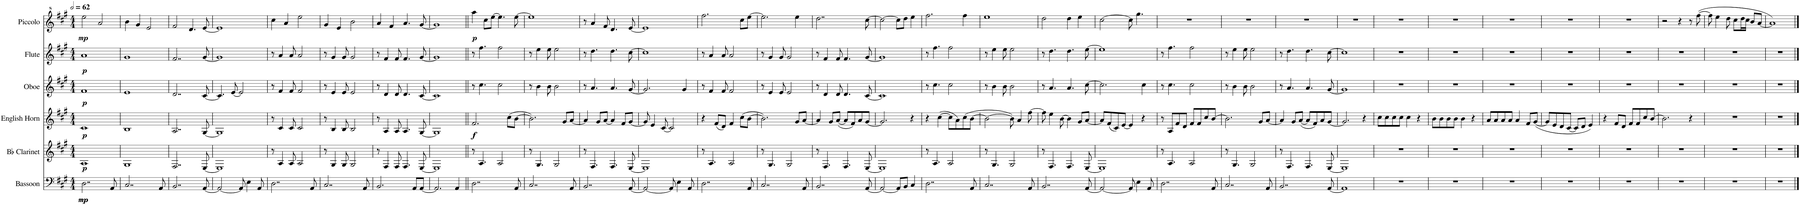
**kern	**dynam	**kern	**dynam	**kern	**dynam	**kern	**dynam	**kern	**dynam	**kern	**dynam
*part6	*part6	*part5	*part5	*part4	*part4	*part3	*part3	*part2	*part2	*part1	*part1
*staff6	*staff6	*staff5	*staff5	*staff4	*staff4	*staff3	*staff3	*staff2	*staff2	*staff1	*staff1
*I"Bassoon	*	*I"Bb Clarinet	*	*I"English Horn	*	*I"Oboe	*	*I"Flute	*	*I"Piccolo	*
*I'Bsn.	*	*I'Bb Cl.	*	*I'E. Hn.	*	*I'Ob.	*	*I'Fl.	*	*I'Picc.	*
*clefF4	*	*clefG2	*	*clefG2	*	*clefG2	*	*clefG2	*	*clefG^2	*
*	*	*ITrd1c2	*	*ITrd4c7	*	*	*	*	*	*ITrd-7c-12	*
*k[f#c#g#]	*	*k[f#c#g#]	*	*k[f#c#g#]	*	*k[f#c#g#]	*	*k[f#c#g#]	*	*k[f#c#g#]	*
*M4/4	*	*M4/4	*	*M4/4	*	*M4/4	*	*M4/4	*	*M4/4	*
*MM124	*	*MM124	*	*MM124	*	*MM124	*	*MM124	*	*MM124	*
=1	=1	=1	=1	=1	=1	=1	=1	=1	=1	=1	=1
!	!LO:DY:b	!	!	!	!	!	!	!	!	!	!
!	!LO:DY:n=1:b	!	!LO:DY:b	!	!LO:DY:b	!	!LO:DY:b	!	!LO:DY:b	!	!LO:DY:b
2..D\	mp mp	1A	p	1c#	p	1f#	p	1a	p	2eee\	mp
.	.	.	.	.	.	.	.	.	.	2aa/	.
8AA/	.	.	.	.	.	.	.	.	.	.	.
=2	=2	=2	=2	=2	=2	=2	=2	=2	=2	=2	=2
2..C#/	.	1G#	.	1B	.	1e	.	1g#	.	4bb\	.
.	.	.	.	.	.	.	.	.	.	4gg#/	.
.	.	.	.	.	.	.	.	.	.	2ee/	.
8AA/	.	.	.	.	.	.	.	.	.	.	.
=3	=3	=3	=3	=3	=3	=3	=3	=3	=3	=3	=3
2..BB/	.	2..F#/	.	2..A/	.	2..d/	.	2..f#/	.	2ff#/	.
.	.	.	.	.	.	.	.	.	.	4.dd/	.
[8AA/	.	[8E/	.	[8G#/	.	[8c#/	.	[8g#/	.	[8ee/	.
=4	=4	=4	=4	=4	=4	=4	=4	=4	=4	=4	=4
2AA/_	.	1E]	.	1G#]	.	4.c#/]	.	1g#]	.	1ee]	.
.	.	.	.	.	.	[8e/	.	.	.	.	.
8AA/]	.	.	.	.	.	2e/]	.	.	.	.	.
4E\	.	.	.	.	.	.	.	.	.	.	.
8AA/	.	.	.	.	.	.	.	.	.	.	.
=5	=5	=5	=5	=5	=5	=5	=5	=5	=5	=5	=5
2..D\	.	8r	.	8r	.	8r	.	8r	.	4ccc#\	.
.	.	4A/	.	4c#/	.	4f#/	.	4a/	.	.	.
.	.	.	.	.	.	.	.	.	.	4aa/	.
.	.	8A/	.	8c#/	.	8f#/	.	8a/	.	.	.
.	.	2A/	.	2c#/	.	2f#/	.	2a/	.	2eee\	.
8AA/	.	.	.	.	.	.	.	.	.	.	.
=6	=6	=6	=6	=6	=6	=6	=6	=6	=6	=6	=6
2..C#/	.	8r	.	8r	.	8r	.	8r	.	4gg#/	.
.	.	4G#/	.	4B/	.	4e/	.	4g#/	.	.	.
.	.	.	.	.	.	.	.	.	.	4ee/	.
.	.	8G#/	.	8B/	.	8e/	.	8g#/	.	.	.
.	.	2G#/	.	2B/	.	2e/	.	2g#/	.	2bb\	.
8AA/	.	.	.	.	.	.	.	.	.	.	.
=7	=7	=7	=7	=7	=7	=7	=7	=7	=7	=7	=7
2.BB/	.	8r	.	8r	.	8r	.	8r	.	4aa/	.
.	.	4F#/	.	4A/	.	4d/	.	4f#/	.	.	.
.	.	.	.	.	.	.	.	.	.	4ff#/	.
.	.	8F#/	.	8A/	.	8d/	.	8f#/	.	.	.
.	.	4.F#/	.	4.A/	.	4.d/	.	4.f#/	.	4.aa/	.
8AA/L	.	.	.	.	.	.	.	.	.	.	.
[8AA/J	.	[8E/	.	[8G#/	.	[8c#/	.	[8g#/	.	[8gg#/	.
=8	=8	=8	=8	=8	=8	=8	=8	=8	=8	=8	=8
2.AA/]	.	1E]	.	1G#]	.	1c#]	.	1g#]	.	1gg#]	.
4AA/	.	.	.	.	.	.	.	.	.	.	.
=9||	=9||	=9||	=9||	=9||	=9||	=9||	=9||	=9||	=9||	=9||	=9||
!	!	!	!	!	!LO:DY:b	!	!	!	!	!	!LO:DY:b
2..D\	.	8r	.	2.f#/	f	8r	.	8r	.	4aaa\	p
.	.	4.A/	.	.	.	4.cc#\	.	4.ff#\	.	.	.
.	.	.	.	.	.	.	.	.	.	8ccc#\L	.
.	.	.	.	.	.	.	.	.	.	[8eee\J	.
.	.	2A/	.	.	.	2cc#\	.	2ff#\	.	4.eee\]	.
.	.	.	.	(8cc#\L	.	.	.	.	.	.	.
8AA/	.	.	.	[8b\J	.	.	.	.	.	[8eee\	.
=10	=10	=10	=10	=10	=10	=10	=10	=10	=10	=10	=10
2..C#/	.	8r	.	2.b\])	.	8r	.	8r	.	1eee]	.
.	.	4.G#/	.	.	.	4b\	.	4ee\	.	.	.
.	.	.	.	.	.	8b\	.	8ee\	.	.	.
.	.	2G#/	.	.	.	2b\	.	2ee\	.	.	.
.	.	.	.	8g#/L	.	.	.	.	.	.	.
8AA/	.	.	.	[8a/J	.	.	.	.	.	.	.
=11	=11	=11	=11	=11	=11	=11	=11	=11	=11	=11	=11
2..BB/	.	8r	.	4a/]	.	8r	.	8r	.	8r	.
.	.	4.F#/	.	.	.	4.a/	.	4.dd\	.	4aa/	.
.	.	.	.	8g#/L	.	.	.	.	.	.	.
.	.	.	.	[8a/J	.	.	.	.	.	8ff#/	.
.	.	4.F#/	.	4a/]	.	4.a/	.	4.dd\	.	4.dd/	.
.	.	.	.	8f#/L	.	.	.	.	.	.	.
[8AA/	.	[8E/	.	[8g#/J	.	[8g#/	.	[8cc#\	.	[8ee/	.
=12	=12	=12	=12	=12	=12	=12	=12	=12	=12	=12	=12
2AA/_	.	1E]	.	8g#/]	.	2.g#/]	.	1cc#]	.	1ee]	.
.	.	.	.	4e/	.	.	.	.	.	.	.
.	.	.	.	[8c#/	.	.	.	.	.	.	.
8AA/]	.	.	.	2c#/]	.	.	.	.	.	.	.
4E\	.	.	.	.	.	.	.	.	.	.	.
.	.	.	.	.	.	4g#/	.	.	.	.	.
8AA/	.	.	.	.	.	.	.	.	.	.	.
=13	=13	=13	=13	=13	=13	=13	=13	=13	=13	=13	=13
2..D\	.	8r	.	4r	.	8r	.	8r	.	2.fff#\	.
.	.	4.A/	.	.	.	4f#/	.	4a/	.	.	.
.	.	.	.	(8f#/L	.	.	.	.	.	.	.
.	.	.	.	8d/J)	.	8f#/	.	8a/	.	.	.
.	.	2A/	.	4f#/	.	2f#/	.	2a/	.	.	.
.	.	.	.	(8cc#\L	.	.	.	.	.	8ccc#\L	.
8AA/	.	.	.	[8b\J	.	.	.	.	.	[8eee\J	.
=14	=14	=14	=14	=14	=14	=14	=14	=14	=14	=14	=14
2..C#/	.	8r	.	2.b\])	.	8r	.	8r	.	2.eee\]	.
.	.	4.G#/	.	.	.	4e/	.	4g#/	.	.	.
.	.	.	.	.	.	8e/	.	8g#/	.	.	.
.	.	2G#/	.	.	.	2e/	.	2g#/	.	.	.
.	.	.	.	8g#/L	.	.	.	.	.	4eee\	.
8AA/	.	.	.	[8a/J	.	.	.	.	.	.	.
=15	=15	=15	=15	=15	=15	=15	=15	=15	=15	=15	=15
2..BB/	.	8r	.	4a/]	.	8r	.	8r	.	2..ddd\	.
.	.	4.F#/	.	.	.	4d/	.	4f#/	.	.	.
.	.	.	.	8g#/L	.	.	.	.	.	.	.
.	.	.	.	([8a/J	.	8d/	.	8f#/	.	.	.
.	.	4.F#/	.	8a/L]	.	4.d/	.	4.f#/	.	.	.
.	.	.	.	8f#/)	.	.	.	.	.	.	.
.	.	.	.	8a/	.	.	.	.	.	.	.
[8AA/	.	[8E/	.	[8g#/J	.	[8c#/	.	[8g#/	.	[8ccc#\	.
=16	=16	=16	=16	=16	=16	=16	=16	=16	=16	=16	=16
2AA/_	.	1E]	.	2.g#/]	.	1c#]	.	1g#]	.	2ccc#\_	.
8AA/L]	.	.	.	.	.	.	.	.	.	8ccc#\L]	.
8BB/J	.	.	.	.	.	.	.	.	.	8ddd\J	.
4C#/	.	.	.	4r	.	.	.	.	.	4eee\	.
=17	=17	=17	=17	=17	=17	=17	=17	=17	=17	=17	=17
2..D\	.	8r	.	4r	.	8r	.	8r	.	2.fff#\	.
.	.	4.A/	.	.	.	4.cc#\	.	4.ff#\	.	.	.
.	.	.	.	([4cc#\	.	.	.	.	.	.	.
.	.	2A/	.	8cc#\L]	.	2cc#\	.	2ff#\	.	.	.
.	.	.	.	8a\)	.	.	.	.	.	.	.
.	.	.	.	(8cc#\	.	.	.	.	.	4fff#\	.
8AA/	.	.	.	[8b\J	.	.	.	.	.	.	.
=18	=18	=18	=18	=18	=18	=18	=18	=18	=18	=18	=18
2..C#/	.	8r	.	2b\_	.	8r	.	8r	.	1eee	.
.	.	4.G#/	.	.	.	4b\	.	4ee\	.	.	.
.	.	.	.	.	.	8b\	.	8ee\	.	.	.
.	.	2G#/	.	8b\])	.	2b\	.	2ee\	.	.	.
.	.	.	.	4a/	.	.	.	.	.	.	.
8AA/	.	.	.	[8ff#\	.	.	.	.	.	.	.
=19	=19	=19	=19	=19	=19	=19	=19	=19	=19	=19	=19
2..BB/	.	8r	.	8ff#\]	.	8r	.	8r	.	2ddd\	.
.	.	4.F#/	.	4ee\	.	4.a/	.	4.dd\	.	.	.
.	.	.	.	[8b\	.	.	.	.	.	.	.
.	.	4.F#/	.	4b\]	.	4.a/	.	4.dd\	.	4ddd\	.
.	.	.	.	8g#/L	.	.	.	.	.	4eee\	.
[8AA/	.	[8E/	.	[8a/J	.	[8cc#\	.	[8ee\	.	.	.
=20	=20	=20	=20	=20	=20	=20	=20	=20	=20	=20	=20
2AA/_	.	1E]	.	8a/L]	.	2.cc#\]	.	1ee]	.	[2ccc#\	.
.	.	.	.	(8f#/	.	.	.	.	.	.	.
.	.	.	.	8c#/)	.	.	.	.	.	.	.
.	.	.	.	[8e/J	.	.	.	.	.	.	.
8AA/]	.	.	.	4e/]	.	.	.	.	.	8ccc#\]	.
4E\	.	.	.	.	.	.	.	.	.	4.ggg#\	.
.	.	.	.	4r	.	4cc#\	.	.	.	.	.
8AA/	.	.	.	.	.	.	.	.	.	.	.
=21	=21	=21	=21	=21	=21	=21	=21	=21	=21	=21	=21
2..D\	.	8r	.	8r	.	8r	.	8r	.	1r	.
.	.	4.A/	.	8A/L	.	4.cc#\	.	4.ff#\	.	.	.
.	.	.	.	8f#/	.	.	.	.	.	.	.
.	.	.	.	8d/J	.	.	.	.	.	.	.
.	.	2A/	.	8f#/L	.	2cc#\	.	2ff#\	.	.	.
.	.	.	.	8f#/	.	.	.	.	.	.	.
.	.	.	.	8cc#/	.	.	.	.	.	.	.
8AA/	.	.	.	[8b/J	.	.	.	.	.	.	.
=22	=22	=22	=22	=22	=22	=22	=22	=22	=22	=22	=22
2..C#/	.	8r	.	2.b\]	.	8r	.	8r	.	1r	.
.	.	4.G#/	.	.	.	4b\	.	4ee\	.	.	.
.	.	.	.	.	.	8b\	.	8ee\	.	.	.
.	.	2G#/	.	.	.	2b\	.	2ee\	.	.	.
.	.	.	.	8g#/L	.	.	.	.	.	.	.
8AA/	.	.	.	[8a/J	.	.	.	.	.	.	.
=23	=23	=23	=23	=23	=23	=23	=23	=23	=23	=23	=23
2..BB/	.	8r	.	4a/]	.	8r	.	8r	.	1r	.
.	.	4.F#/	.	.	.	4.a/	.	4.dd\	.	.	.
.	.	.	.	8g#/L	.	.	.	.	.	.	.
.	.	.	.	([8a/J	.	.	.	.	.	.	.
.	.	4.F#/	.	8a/L]	.	4.a/	.	4.dd\	.	.	.
.	.	.	.	8f#/)	.	.	.	.	.	.	.
.	.	.	.	8a/	.	.	.	.	.	.	.
[8AA/	.	[8E/	.	[8g#/J	.	[8g#/	.	[8cc#\	.	.	.
=24	=24	=24	=24	=24	=24	=24	=24	=24	=24	=24	=24
1AA]	.	1E]	.	2.g#/]	.	1g#]	.	1cc#]	.	1r	.
.	.	.	.	4r	.	.	.	.	.	.	.
=25	=25	=25	=25	=25	=25	=25	=25	=25	=25	=25	=25
1r	.	1r	.	8cc#\L	.	1r	.	1r	.	1r	.
.	.	.	.	8cc#\	.	.	.	.	.	.	.
.	.	.	.	8cc#\	.	.	.	.	.	.	.
.	.	.	.	8cc#\J	.	.	.	.	.	.	.
.	.	.	.	4cc#\	.	.	.	.	.	.	.
.	.	.	.	4r	.	.	.	.	.	.	.
=26	=26	=26	=26	=26	=26	=26	=26	=26	=26	=26	=26
1r	.	1r	.	8b\L	.	1r	.	1r	.	1r	.
.	.	.	.	8b\	.	.	.	.	.	.	.
.	.	.	.	8b\	.	.	.	.	.	.	.
.	.	.	.	8b\J	.	.	.	.	.	.	.
.	.	.	.	4b\	.	.	.	.	.	.	.
.	.	.	.	4r	.	.	.	.	.	.	.
=27	=27	=27	=27	=27	=27	=27	=27	=27	=27	=27	=27
1r	.	1r	.	8a/L	.	1r	.	1r	.	1r	.
.	.	.	.	8a/	.	.	.	.	.	.	.
.	.	.	.	8a/	.	.	.	.	.	.	.
.	.	.	.	8a/J	.	.	.	.	.	.	.
.	.	.	.	4a/	.	.	.	.	.	.	.
.	.	.	.	8f#/L	.	.	.	.	.	.	.
.	.	.	.	([8g#/J	.	.	.	.	.	.	.
=28	=28	=28	=28	=28	=28	=28	=28	=28	=28	=28	=28
1r	.	1r	.	8g#/L]	.	1r	.	1r	.	1r	.
.	.	.	.	8e/	.	.	.	.	.	.	.
.	.	.	.	8d/	.	.	.	.	.	.	.
.	.	.	.	[8c#/J	.	.	.	.	.	.	.
.	.	.	.	8c#/L]	.	.	.	.	.	.	.
.	.	.	.	8d/J	.	.	.	.	.	.	.
.	.	.	.	4e/)	.	.	.	.	.	.	.
=29	=29	=29	=29	=29	=29	=29	=29	=29	=29	=29	=29
1r	.	1r	.	4r	.	1r	.	1r	.	1r	.
.	.	.	.	8f#/L	.	.	.	.	.	.	.
.	.	.	.	8d/J	.	.	.	.	.	.	.
.	.	.	.	8f#/L	.	.	.	.	.	.	.
.	.	.	.	8f#/	.	.	.	.	.	.	.
.	.	.	.	8cc#/	.	.	.	.	.	.	.
.	.	.	.	[8b/J	.	.	.	.	.	.	.
=30	=30	=30	=30	=30	=30	=30	=30	=30	=30	=30	=30
1r	.	1r	.	2.b\]	.	1r	.	1r	.	2r	.
.	.	.	.	.	.	.	.	.	.	4r	.
.	.	.	.	4r	.	.	.	.	.	8r	.
.	.	.	.	.	.	.	.	.	.	([8fff#\	.
=31	=31	=31	=31	=31	=31	=31	=31	=31	=31	=31	=31
1r	.	1r	.	1r	.	1r	.	1r	.	8fff#\]	.
.	.	.	.	.	.	.	.	.	.	4eee\	.
.	.	.	.	.	.	.	.	.	.	8ddd\	.
.	.	.	.	.	.	.	.	.	.	8ccc#\L	.
.	.	.	.	.	.	.	.	.	.	16ddd\L	.
.	.	.	.	.	.	.	.	.	.	16ccc#\JJ	.
.	.	.	.	.	.	.	.	.	.	8bb/L	.
.	.	.	.	.	.	.	.	.	.	[8aa/J	.
=32	=32	=32	=32	=32	=32	=32	=32	=32	=32	=32	=32
1r	.	1r	.	1r	.	1r	.	1r	.	1aa])	.
==	==	==	==	==	==	==	==	==	==	==	==
*-	*-	*-	*-	*-	*-	*-	*-	*-	*-	*-	*-
